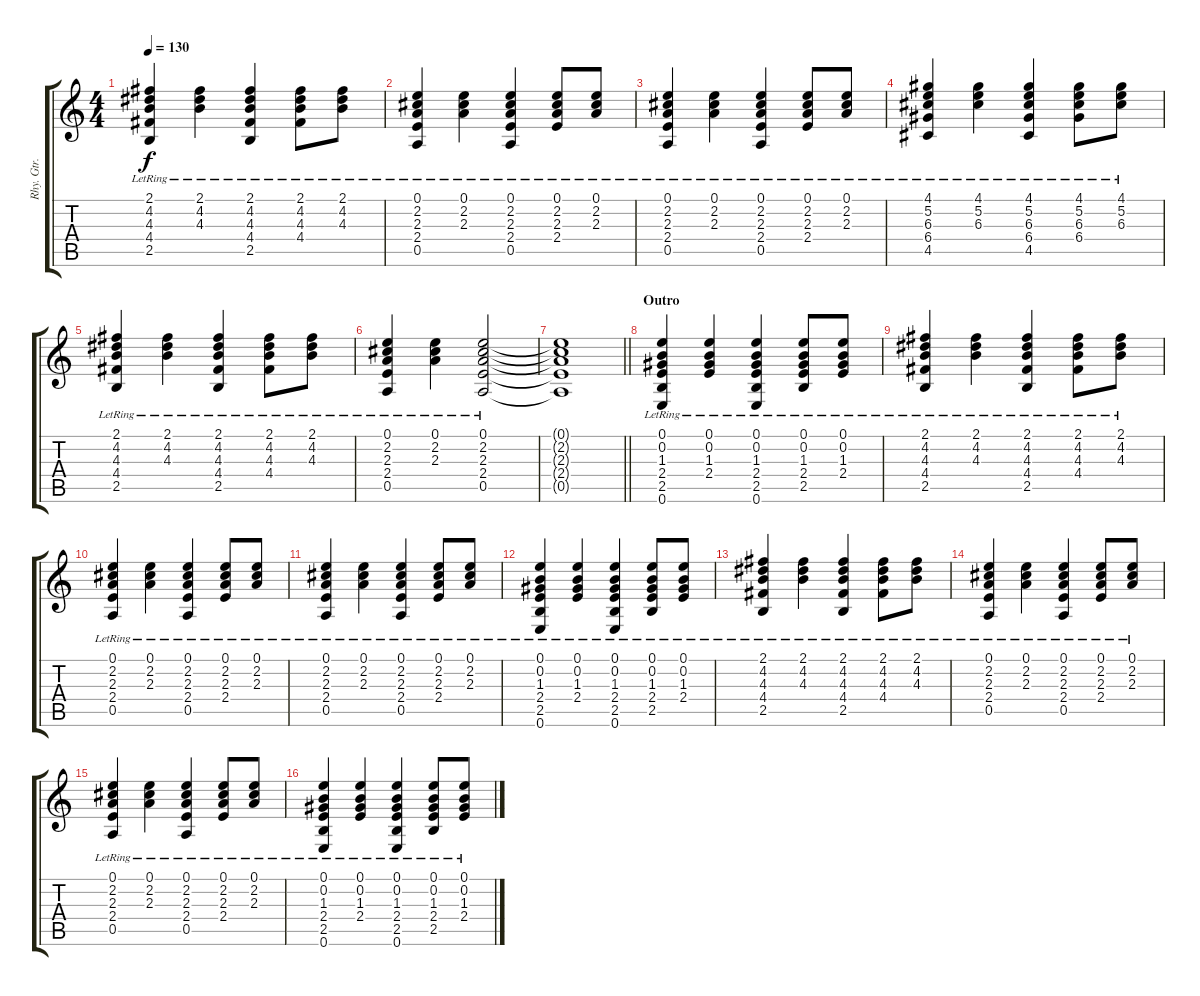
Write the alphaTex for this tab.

\track ("Rhy. Gtr. 1" "Rhy. Gtr. ") {instrument acousticguitarsteel}
\staff {score tabs}
\tuning (E4 B3 G3 D3 A2 E2) {hide}
\ts (4 4)
\tempo 130
\clef g2
\ks c
(2.1{lr} 4.2{lr} 4.3{lr} 4.4{lr} 2.5{lr}).4{dy f} (2.1{lr} 4.2{lr} 4.3{lr}).4 (2.1{lr} 4.2{lr} 4.3{lr} 4.4{lr} 2.5{lr}).4 (2.1{lr} 4.2{lr} 4.3{lr} 4.4{lr}).8 (2.1{lr} 4.2{lr} 4.3{lr}).8 |
(0.1{lr} 2.2{lr} 2.3{lr} 2.4{lr} 0.5{lr}).4 (0.1{lr} 2.2{lr} 2.3{lr}).4 (0.1{lr} 2.2{lr} 2.3{lr} 2.4{lr} 0.5{lr}).4 (0.1{lr} 2.2{lr} 2.3{lr} 2.4{lr}).8 (0.1{lr} 2.2{lr} 2.3{lr}).8 |
(0.1{lr} 2.2{lr} 2.3{lr} 2.4{lr} 0.5{lr}).4 (0.1{lr} 2.2{lr} 2.3{lr}).4 (0.1{lr} 2.2{lr} 2.3{lr} 2.4{lr} 0.5{lr}).4 (0.1{lr} 2.2{lr} 2.3{lr} 2.4{lr}).8 (0.1{lr} 2.2{lr} 2.3{lr}).8 |
(4.1{lr} 5.2{lr} 6.3{lr} 6.4{lr} 4.5{lr}).4 (4.1{lr} 5.2{lr} 6.3{lr}).4 (4.1{lr} 5.2{lr} 6.3{lr} 6.4{lr} 4.5{lr}).4 (4.1{lr} 5.2{lr} 6.3{lr} 6.4{lr}).8 (4.1{lr} 5.2{lr} 6.3{lr}).8 |
(2.1{lr} 4.2{lr} 4.3{lr} 4.4{lr} 2.5{lr}).4 (2.1{lr} 4.2{lr} 4.3{lr}).4 (2.1{lr} 4.2{lr} 4.3{lr} 4.4{lr} 2.5{lr}).4 (2.1{lr} 4.2{lr} 4.3{lr} 4.4{lr}).8 (2.1{lr} 4.2{lr} 4.3{lr}).8 |
(0.1{lr} 2.2{lr} 2.3{lr} 2.4{lr} 0.5{lr}).4 (0.1{lr} 2.2{lr} 2.3{lr}).4 (0.1{lr} 2.2{lr} 2.3{lr} 2.4{lr} 0.5{lr}).2 |
\barLineRight lightlight
(0.1{t} 2.2{t} 2.3{t} 2.4{t} 0.5{t}).1 |
\section ("" "Outro")
(0.1{lr} 0.2{lr} 1.3{lr} 2.4{lr} 2.5{lr} 0.6{lr}).4 (0.1{lr} 0.2{lr} 1.3{lr} 2.4{lr}).4 (0.1{lr} 0.2{lr} 1.3{lr} 2.4{lr} 2.5{lr} 0.6{lr}).4 (0.1{lr} 0.2{lr} 1.3{lr} 2.4{lr} 2.5{lr}).8 (0.1{lr} 0.2{lr} 1.3{lr} 2.4{lr}).8 |
(2.1{lr} 4.2{lr} 4.3{lr} 4.4{lr} 2.5{lr}).4 (2.1{lr} 4.2{lr} 4.3{lr}).4 (2.1{lr} 4.2{lr} 4.3{lr} 4.4{lr} 2.5{lr}).4 (2.1{lr} 4.2{lr} 4.3{lr} 4.4{lr}).8 (2.1{lr} 4.2{lr} 4.3{lr}).8 |
(0.1{lr} 2.2{lr} 2.3{lr} 2.4{lr} 0.5{lr}).4 (0.1{lr} 2.2{lr} 2.3{lr}).4 (0.1{lr} 2.2{lr} 2.3{lr} 2.4{lr} 0.5{lr}).4 (0.1{lr} 2.2{lr} 2.3{lr} 2.4{lr}).8 (0.1{lr} 2.2{lr} 2.3{lr}).8 |
(0.1{lr} 2.2{lr} 2.3{lr} 2.4{lr} 0.5{lr}).4 (0.1{lr} 2.2{lr} 2.3{lr}).4 (0.1{lr} 2.2{lr} 2.3{lr} 2.4{lr} 0.5{lr}).4 (0.1{lr} 2.2{lr} 2.3{lr} 2.4{lr}).8 (0.1{lr} 2.2{lr} 2.3{lr}).8 |
(0.1{lr} 0.2{lr} 1.3{lr} 2.4{lr} 2.5{lr} 0.6{lr}).4 (0.1{lr} 0.2{lr} 1.3{lr} 2.4{lr}).4 (0.1{lr} 0.2{lr} 1.3{lr} 2.4{lr} 2.5{lr} 0.6{lr}).4 (0.1{lr} 0.2{lr} 1.3{lr} 2.4{lr} 2.5{lr}).8 (0.1{lr} 0.2{lr} 1.3{lr} 2.4{lr}).8 |
(2.1{lr} 4.2{lr} 4.3{lr} 4.4{lr} 2.5{lr}).4 (2.1{lr} 4.2{lr} 4.3{lr}).4 (2.1{lr} 4.2{lr} 4.3{lr} 4.4{lr} 2.5{lr}).4 (2.1{lr} 4.2{lr} 4.3{lr} 4.4{lr}).8 (2.1{lr} 4.2{lr} 4.3{lr}).8 |
(0.1{lr} 2.2{lr} 2.3{lr} 2.4{lr} 0.5{lr}).4 (0.1{lr} 2.2{lr} 2.3{lr}).4 (0.1{lr} 2.2{lr} 2.3{lr} 2.4{lr} 0.5{lr}).4 (0.1{lr} 2.2{lr} 2.3{lr} 2.4{lr}).8 (0.1{lr} 2.2{lr} 2.3{lr}).8 |
(0.1{lr} 2.2{lr} 2.3{lr} 2.4{lr} 0.5{lr}).4 (0.1{lr} 2.2{lr} 2.3{lr}).4 (0.1{lr} 2.2{lr} 2.3{lr} 2.4{lr} 0.5{lr}).4 (0.1{lr} 2.2{lr} 2.3{lr} 2.4{lr}).8 (0.1{lr} 2.2{lr} 2.3{lr}).8 |
(0.1{lr} 0.2{lr} 1.3{lr} 2.4{lr} 2.5{lr} 0.6{lr}).4 (0.1{lr} 0.2{lr} 1.3{lr} 2.4{lr}).4 (0.1{lr} 0.2{lr} 1.3{lr} 2.4{lr} 2.5{lr} 0.6{lr}).4 (0.1{lr} 0.2{lr} 1.3{lr} 2.4{lr} 2.5{lr}).8 (0.1{lr} 0.2{lr} 1.3{lr} 2.4{lr}).8
